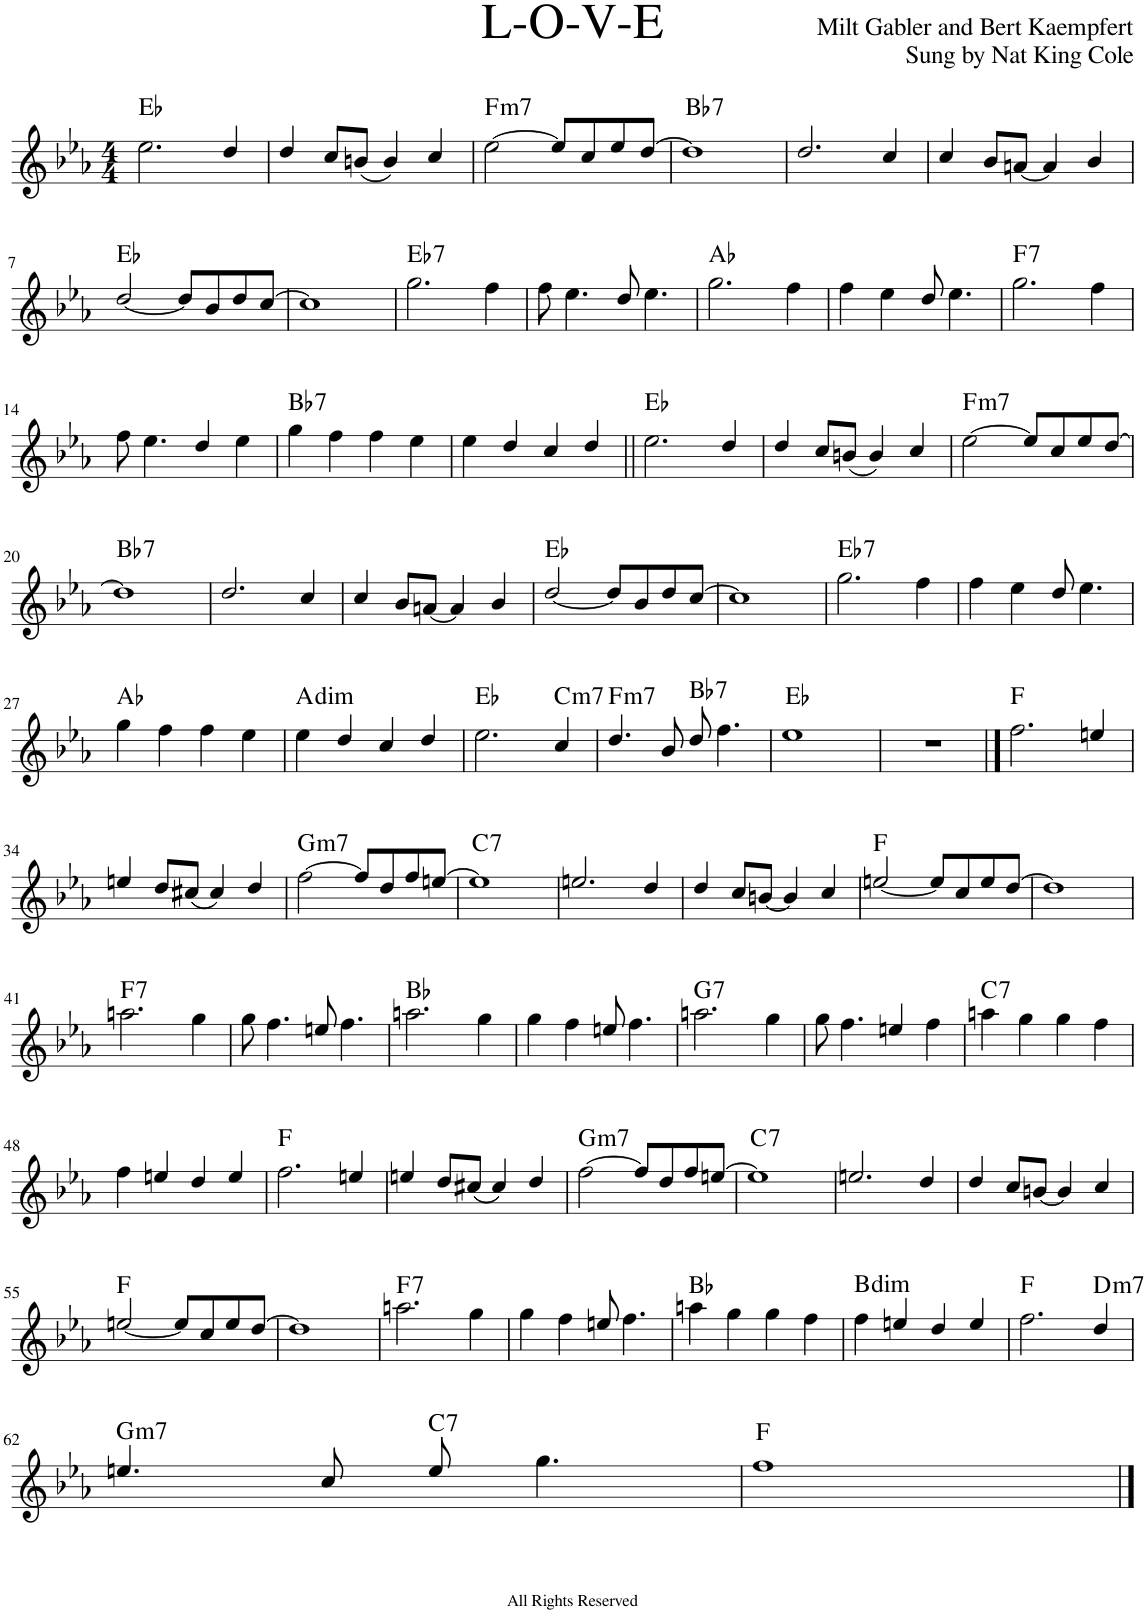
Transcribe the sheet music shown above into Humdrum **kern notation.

**kern	**harte
*part1	*part1
*staff1	*
*I"Voice	*
*I'Vo.	*
*clefG2	*
*k[b-e-a-]	*
*E-:	*
*M4/4	*
=1	=1
2.ee-\	Eb:maj
4dd/	.
=2	=2
4dd/	.
8cc/L	.
(8bn/J	.
4b/)	.
4cc/	.
=3	=3
!	!LO:H:kt=m7
[2ee-\	F:min7
8ee-/L]	.
8cc/	.
8ee-/	.
[8dd/J	.
=4	=4
!	!LO:H:kt=7
1dd]	Bb:7
=5	=5
2.dd/	.
4cc/	.
=6	=6
4cc/	.
8b-/L	.
[8an/J	.
4a/]	.
4b-/	.
!!LO:LB:g=z
=7	=7
[2dd/	Eb:maj
8dd/L]	.
8b-/	.
8dd/	.
[8cc/J	.
=8	=8
1cc]	.
=9	=9
!	!LO:H:kt=7
2.gg\	Eb:7
4ff\	.
=10	=10
8ff\	.
4.ee-\	.
8dd/	.
4.ee-\	.
=11	=11
2.gg\	Ab:maj
4ff\	.
=12	=12
4ff\	.
4ee-\	.
8dd/	.
4.ee-\	.
=13	=13
!	!LO:H:kt=7
2.gg\	F:7
4ff\	.
!!LO:LB:g=z
=14	=14
8ff\	.
4.ee-\	.
4dd/	.
4ee-\	.
=15	=15
!	!LO:H:kt=7
4gg\	Bb:7
4ff\	.
4ff\	.
4ee-\	.
=16	=16
4ee-\	.
4dd/	.
4cc/	.
4dd/	.
=17||	=17||
2.ee-\	Eb:maj
4dd/	.
=18	=18
4dd/	.
8cc/L	.
(8bn/J	.
4b/)	.
4cc/	.
=19	=19
!	!LO:H:kt=m7
[2ee-\	F:min7
8ee-/L]	.
8cc/	.
8ee-/	.
[8dd/J	.
!!LO:LB:g=z
=20	=20
!	!LO:H:kt=7
1dd]	Bb:7
=21	=21
2.dd/	.
4cc/	.
=22	=22
4cc/	.
8b-/L	.
[8an/J	.
4a/]	.
4b-/	.
=23	=23
[2dd/	Eb:maj
8dd/L]	.
8b-/	.
8dd/	.
[8cc/J	.
=24	=24
1cc]	.
=25	=25
!	!LO:H:kt=7
2.gg\	Eb:7
4ff\	.
=26	=26
4ff\	.
4ee-\	.
8dd/	.
4.ee-\	.
!!LO:LB:g=z
=27	=27
4gg\	Ab:maj
4ff\	.
4ff\	.
4ee-\	.
=28	=28
!	!LO:H:kt=dim
4ee-\	A:dim
4dd/	.
4cc/	.
4dd/	.
=29	=29
2.ee-\	Eb:maj
!	!LO:H:kt=m7
4cc/	C:min7
=30	=30
!	!LO:H:kt=m7
4.dd/	F:min7
8b-/	.
!	!LO:H:kt=7
8dd/	Bb:7
4.ff\	.
=31	=31
1ee-	Eb:maj
=32	=32
1r	.
==33	==33
2.ff\	F:maj
4een/	.
!!LO:LB:g=z
=34	=34
4een/	.
8dd/L	.
(8cc#X/J	.
4cc#/)	.
4dd/	.
=35	=35
!	!LO:H:kt=m7
[2ff\	G:min7
8ff/L]	.
8dd/	.
8ff/	.
[8een/J	.
=36	=36
!	!LO:H:kt=7
1ee]	C:7
=37	=37
2.een/	.
4dd/	.
=38	=38
4dd/	.
8cc/L	.
[8bn/J	.
4b/]	.
4cc/	.
=39	=39
[2een/	F:maj
8ee/L]	.
8cc/	.
8ee/	.
[8dd/J	.
=40	=40
1dd]	.
!!LO:LB:g=z
=41	=41
!	!LO:H:kt=7
2.aan\	F:7
4gg\	.
=42	=42
8gg\	.
4.ff\	.
8een/	.
4.ff\	.
=43	=43
2.aan\	Bb:maj
4gg\	.
=44	=44
4gg\	.
4ff\	.
8een/	.
4.ff\	.
=45	=45
!	!LO:H:kt=7
2.aan\	G:7
4gg\	.
=46	=46
8gg\	.
4.ff\	.
4een/	.
4ff\	.
=47	=47
!	!LO:H:kt=7
4aan\	C:7
4gg\	.
4gg\	.
4ff\	.
!!LO:LB:g=z
=48	=48
4ff\	.
4een/	.
4dd/	.
4ee/	.
=49	=49
2.ff\	F:maj
4een/	.
=50	=50
4een/	.
8dd/L	.
(8cc#X/J	.
4cc#/)	.
4dd/	.
=51	=51
!	!LO:H:kt=m7
[2ff\	G:min7
8ff/L]	.
8dd/	.
8ff/	.
[8een/J	.
=52	=52
!	!LO:H:kt=7
1ee]	C:7
=53	=53
2.een/	.
4dd/	.
=54	=54
4dd/	.
8cc/L	.
[8bn/J	.
4b/]	.
4cc/	.
!!LO:LB:g=z
=55	=55
[2een/	F:maj
8ee/L]	.
8cc/	.
8ee/	.
[8dd/J	.
=56	=56
1dd]	.
=57	=57
!	!LO:H:kt=7
2.aan\	F:7
4gg\	.
=58	=58
4gg\	.
4ff\	.
8een/	.
4.ff\	.
=59	=59
4aan\	Bb:maj
4gg\	.
4gg\	.
4ff\	.
=60	=60
!	!LO:H:kt=dim
4ff\	B:dim
4een/	.
4dd/	.
4ee/	.
=61	=61
2.ff\	F:maj
!	!LO:H:kt=m7
4dd/	D:min7
!!LO:LB:g=z
=62	=62
!	!LO:H:kt=m7
4.een/	G:min7
8cc/	.
!	!LO:H:kt=7
8ee/	C:7
4.gg\	.
=63	=63
1ff	F:maj
==	==
*-	*-
